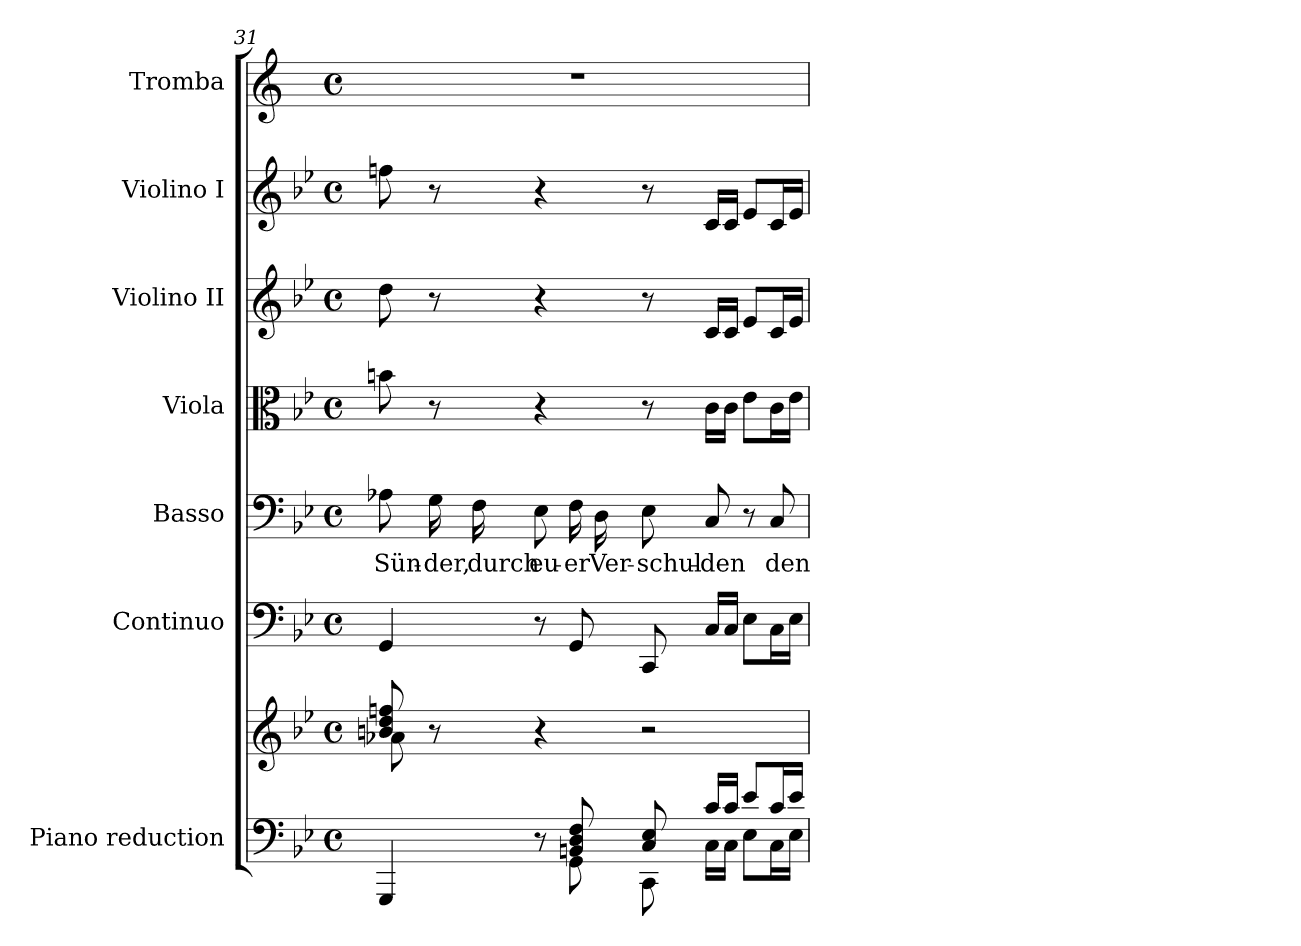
**kern	**kern	**kern	**kern	**text	**kern	**kern	**kern	**kern
*part7	*part7	*part6	*part5	*part5	*part4	*part3	*part2	*part1
*staff8	*staff7	*staff6	*staff5	*staff5	*staff4	*staff3	*staff2	*staff1
*I"Piano reduction	*	*I"Continuo	*I"Basso	*	*I"Viola	*I"Violino II	*I"Violino I	*I"Tromba
*I'Pno	*	*	*	*	*	*	*	*
*clefF4	*clefG2	*clefF4	*clefF4	*	*clefC3	*clefG2	*clefG2	*clefG2
*	*	*	*	*	*	*	*	*ITrd1c2
*k[b-e-]	*k[b-e-]	*k[b-e-]	*k[b-e-]	*	*k[b-e-]	*k[b-e-]	*k[b-e-]	*k[b-e-]
*M4/4	*M4/4	*M4/4	*M4/4	*	*M4/4	*M4/4	*M4/4	*M4/4
*met(c)	*met(c)	*met(c)	*met(c)	*	*met(c)	*met(c)	*met(c)	*met(c)
=31	=31	=31	=31	=31	=31	=31	=31	=31
*^	*^	*	*	*	*	*	*	*
!	!	!	!	!	!	!LO:LY:b	!	!	!	!
4GGG/	4ryy	8bn/ 8dd/ 8ffn/	8a-X\	4GG/	8A-X\	Sün-	8bn\	8dd\	8ffn\	1r
!	!	!	!	!	!	!LO:LY:b	!	!	!	!
.	.	8r	8ryy	.	16G\	der,	8r	8r	8r	.
!	!	!	!	!	!	!LO:LY:b	!	!	!	!
.	.	.	.	.	16F\	durch	.	.	.	.
!	!	!	!	!	!	!LO:LY:b	!	!	!	!
8r	8ryy	4r	4ryy	8r	8E-\	eu-	4r	4r	4r	.
!	!	!	!	!	!	!LO:LY:b	!	!	!	!
8BBn/ 8D/ 8F/	8GG\	.	.	8GG/	16F\	er	.	.	.	.
!	!	!	!	!	!	!LO:LY:b	!	!	!	!
.	.	.	.	.	16D\	Ver-	.	.	.	.
!	!	!	!	!	!	!LO:LY:b	!	!	!	!
8C/ 8E-/	8CC\	2r	2ryy	8CC/	8E-\	schul-	8r	8r	8r	.
!	!	!	!	!	!	!LO:LY:b	!	!	!	!
16c/LL	16C\LL	.	.	16C/LL	8C/	den	16c\LL	16c/LL	16c/LL	.
16c/JJ	16C\JJ	.	.	16C/JJ	.	.	16c\JJ	16c/JJ	16c/JJ	.
8e-/L	8E-\L	.	.	8E-\L	8r	.	8e-\L	8e-/L	8e-/L	.
!	!	!	!	!	!	!LO:LY:b	!	!	!	!
16c/L	16C\L	.	.	16C\L	8C/	den	16c\L	16c/L	16c/L	.
16e-/JJ	16E-\JJ	.	.	16E-\JJ	.	.	16e-\JJ	16e-/JJ	16e-/JJ	.
*v	*v	*	*	*	*	*	*	*	*	*
*	*v	*v	*	*	*	*	*	*	*
=	=	=	=	=	=	=	=	=
*-	*-	*-	*-	*-	*-	*-	*-	*-
